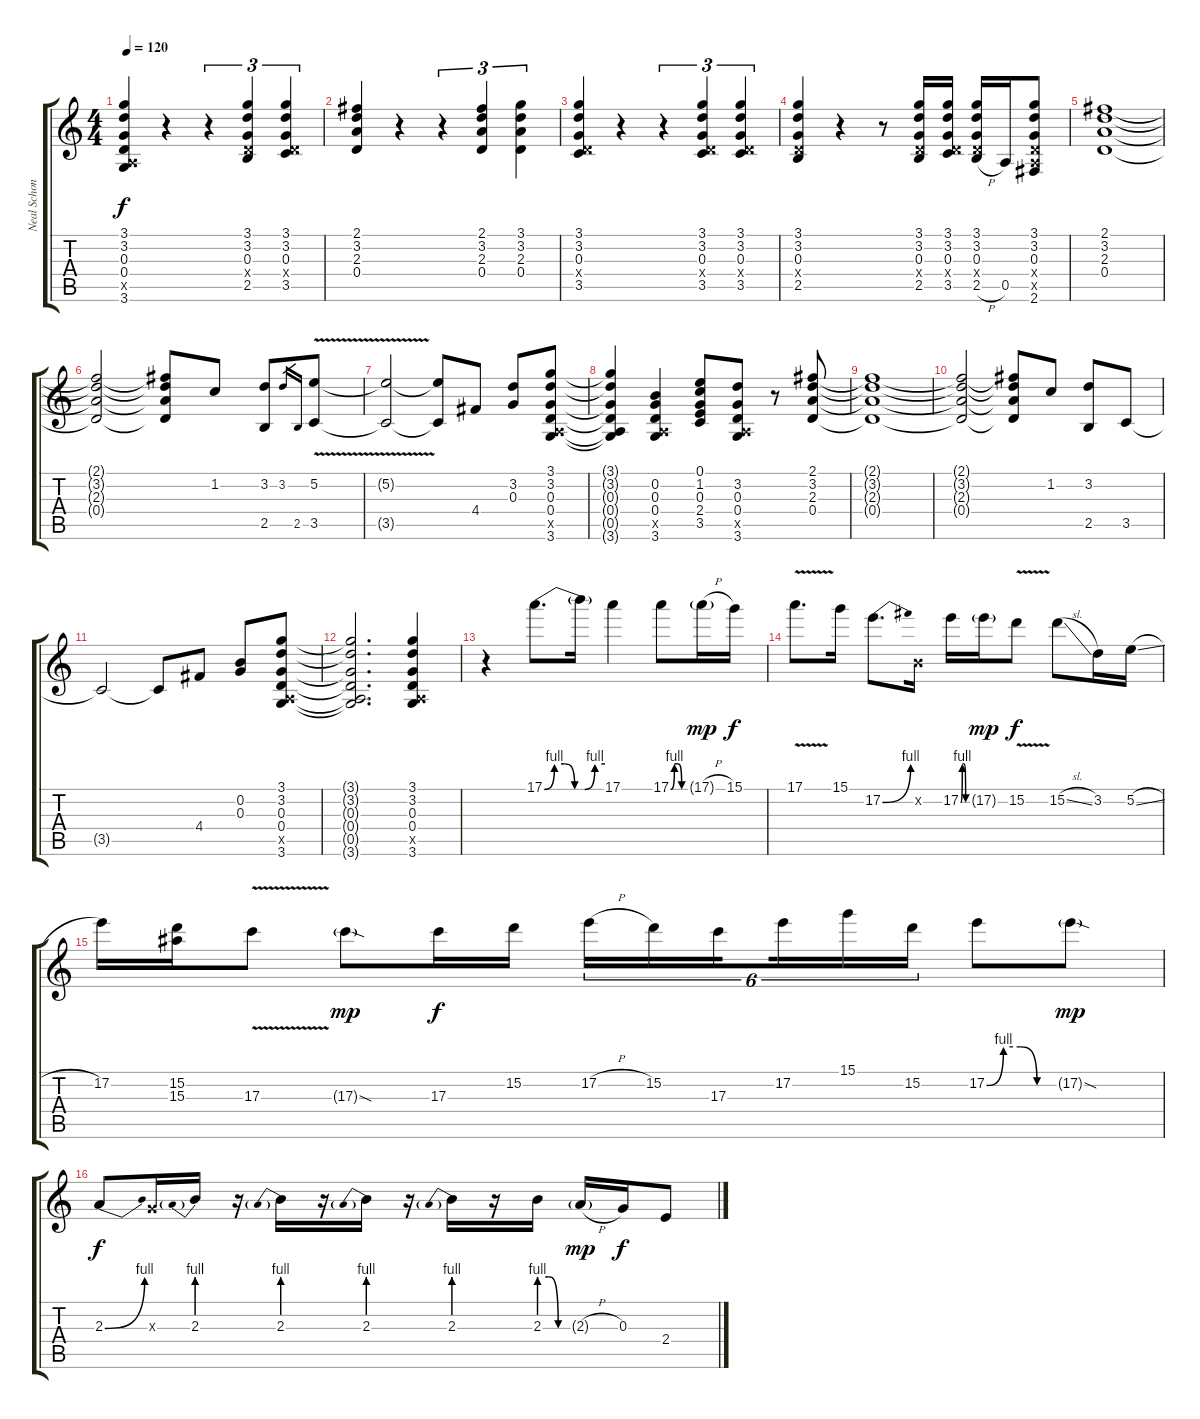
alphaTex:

\track ("Neal Schon" "Neal Schon") {instrument distortionguitar}
\staff {score tabs}
\tuning (E4 B3 G3 D3 A2 E2) {hide}
\ts (4 4)
\tempo 120
\clef g2
\ks c
(3.1 3.2 0.3 0.4 0.5{x} 3.6).4{dy f} r.4 r.4{tu (3 2)} (3.1 3.2 0.3 0.4{x} 2.5).4{tu (3 2)} (3.1 3.2 0.3 0.4{x} 3.5).4{tu (3 2)} |
(2.1 3.2 2.3 0.4).4 r.4 r.4{tu (3 2)} (2.1 3.2 2.3 0.4).4{tu (3 2)} (3.1 3.2 2.3 0.4).4{tu (3 2)} |
(3.1 3.2 0.3 0.4{x} 3.5).4 r.4 r.4{tu (3 2)} (3.1 3.2 0.3 0.4{x} 3.5).4{tu (3 2)} (3.1 3.2 0.3 0.4{x} 3.5).4{tu (3 2)} |
(3.1 3.2 0.3 0.4{x} 2.5).4 r.4 r.8 (3.1 3.2 0.3 0.4{x} 2.5).16 (3.1 3.2 0.3 0.4{x} 3.5).16 (3.1 3.2 0.3 0.4{x} 2.5{h}).16 0.5.16 (3.1 3.2 0.3 0.4{x} 0.5{x} 2.6).8 |
(2.1 3.2 2.3 0.4).1 |
(2.1{t} 3.2{t} 2.3{t} 0.4{t}).2 (2.1{t} 3.2{t} 2.3{t} 0.4{t}).8 1.2.8 (3.2 2.5).8 3.2.16{gr} 2.5.16{gr} (5.2 3.5{v}).8 |
(5.2{t} 3.5{t}).2 (5.2{t} 3.5{t}).8 4.4.8 (3.2 0.3).8 (3.1 3.2 0.3 0.4 0.5{x} 3.6).8 |
(3.1{t} 3.2{t} 0.3{t} 0.4{t} 0.5{t} 3.6{t}).4 (0.2 0.3 0.4 0.5{x} 3.6).4 (0.1 1.2 0.3 2.4 3.5).8 (3.2 0.3 0.4 0.5{x} 3.6).8 r.8 (2.1 3.2 2.3 0.4).8 |
(2.1{t} 3.2{t} 2.3{t} 0.4{t}).1 |
(2.1{t} 3.2{t} 2.3{t} 0.4{t}).2 (2.1{t} 3.2{t} 2.3{t} 0.4{t}).8 1.2.8 (3.2 2.5).8 3.5.8 |
3.5{t}.2 3.5{t}.8 4.4.8 (0.2 0.3).8 (3.1 3.2 0.3 0.4 0.5{x} 3.6).8 |
(3.1{t} 3.2{t} 0.3{t} 0.4{t} 0.5{t} 3.6{t}).2{d} (3.1 3.2 0.3 0.4 0.5{x} 3.6).4 |
r.4{volume 16 balance 8 instrument overdrivenguitar} 17.1{be (custom 0 0 10 4 20 4 30 0 40 0 50 4 60 4)}.8{d} 17.1{t}.16 17.1.4 17.1{be (custom 0 0 15 4 30 4 45 0 60 0)}.8 17.1{h g}.16{dy mp} 15.1.16{dy f} |
17.1{v}.8{d} 15.1.16 17.2{be (bend 0 0 60 4)}.8{d} 0.2{x}.16 17.2{be (custom 0 0 15 4 30 4 45 0 60 0)}.16 17.2{g}.16{dy mp} 15.2{v}.8{dy f} 15.2{sl}.8 3.2.16 5.2{sl}.16 |
17.2.16 (15.2 15.3).16 17.3{v}.8 17.3{sod g}.8{dy mp} 17.3.16{dy f} 15.2.16 17.2{h}.16{tu (6 4)} 15.2.16{tu (6 4)} 17.3.16{tu (6 4) beam splitsecondary} 17.2.16{tu (6 4)} 15.1.16{tu (6 4)} 15.2.16{tu (6 4)} 17.2{be (custom 0 0 15 4 30 4 45 0 60 0)}.8 17.2{sod g}.8{dy mp} |
2.3{be (bend 0 0 60 4)}.8{dy f} 0.3{x}.16 2.3{be (prebend 0 4 60 4)}.16 r.16 2.3{be (prebend 0 4 60 4)}.16 r.16 2.3{be (prebend 0 4 60 4)}.16 r.16 2.3{be (prebend 0 4 60 4)}.16 r.16 2.3{be (custom 0 4 20 4 40 0 60 0)}.16 2.3{h g}.16{dy mp} 0.3.16{dy f} 2.4.8
